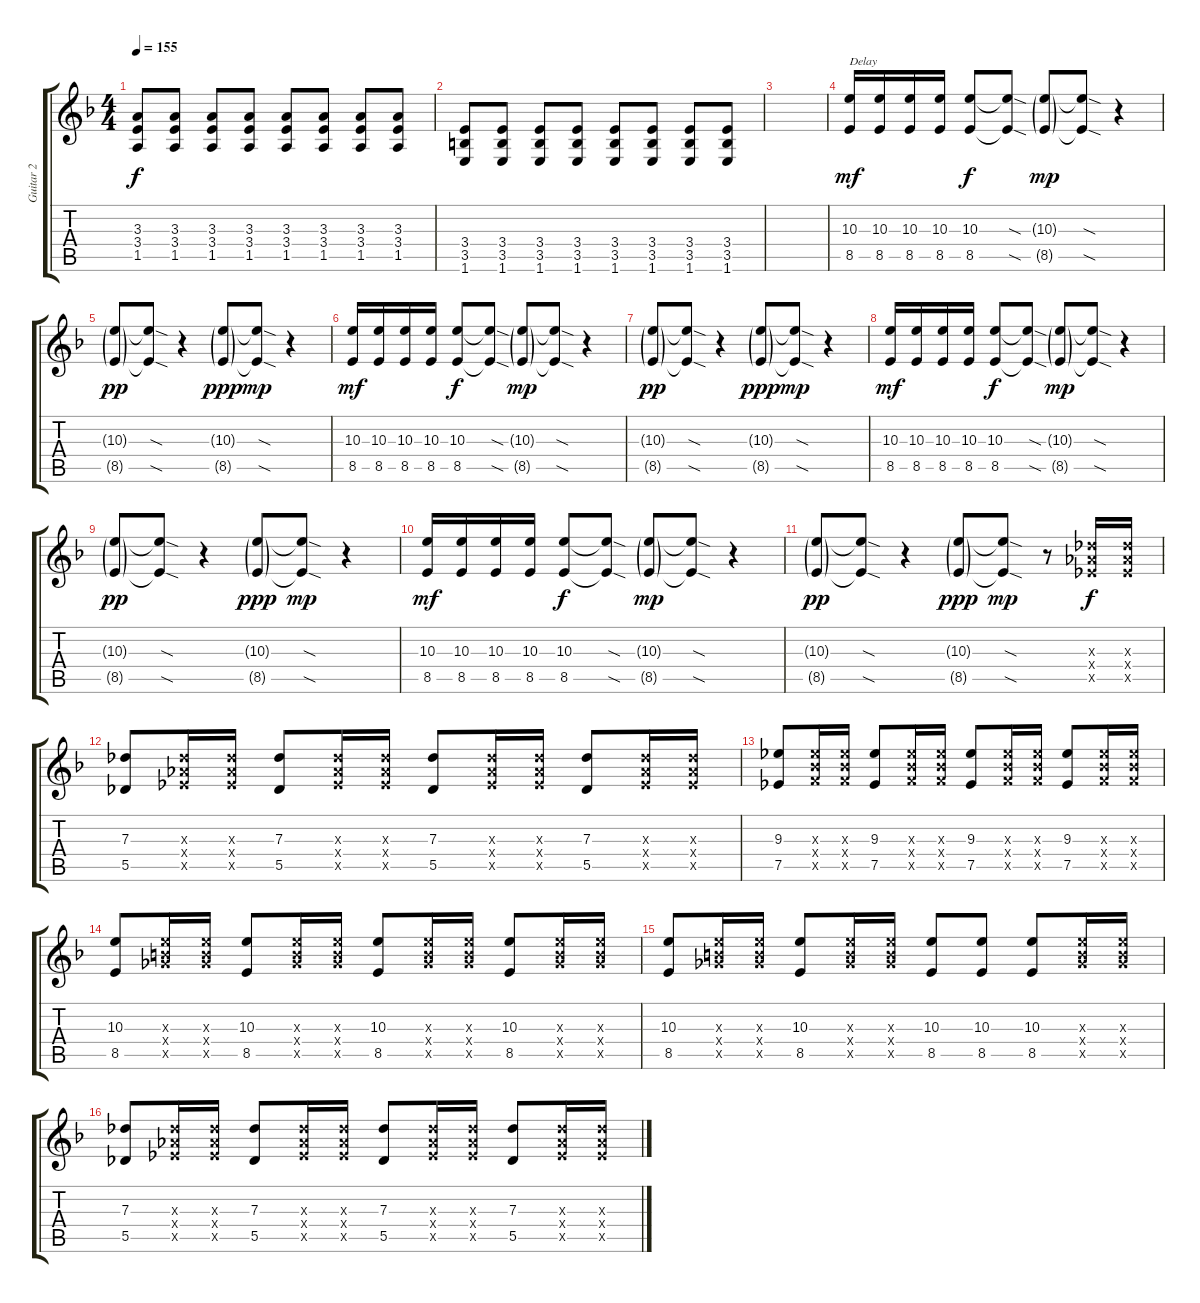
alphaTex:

\track ("Guitar 2" "Guitar 2") {instrument distortionguitar}
\staff {score tabs}
\tuning (Eb4 Bb3 Gb3 Db3 Ab2 Eb2) {hide}
\ts (4 4)
\tempo 155
\clef g2
\ks dminor
(3.3 3.4 1.5).8{dy f} (3.3 3.4 1.5).8 (3.3 3.4 1.5).8 (3.3 3.4 1.5).8 (3.3 3.4 1.5).8 (3.3 3.4 1.5).8 (3.3 3.4 1.5).8 (3.3 3.4 1.5).8 |
(3.4 3.5 1.6).8 (3.4 3.5 1.6).8 (3.4 3.5 1.6).8 (3.4 3.5 1.6).8 (3.4 3.5 1.6).8 (3.4 3.5 1.6).8 (3.4 3.5 1.6).8 (3.4 3.5 1.6).8 |
|
(10.3 8.5).16{txt "Delay" dy mf} (10.3 8.5).16 (10.3 8.5).16 (10.3 8.5).16 (10.3 8.5).8{dy f} (10.3{sod t} 8.5{sod t}).8 (10.3{g} 8.5{g}).8{dy mp} (10.3{sod t} 8.5{sod t}).8 r.4 |
(10.3{g} 8.5{g}).8{dy pp} (10.3{sod t} 8.5{sod t}).8 r.4 (10.3{g} 8.5{g}).8{dy ppp} (10.3{sod t} 8.5{sod t}).8{dy mp} r.4 |
(10.3 8.5).16{dy mf} (10.3 8.5).16 (10.3 8.5).16 (10.3 8.5).16 (10.3 8.5).8{dy f} (10.3{sod t} 8.5{sod t}).8 (10.3{g} 8.5{g}).8{dy mp} (10.3{sod t} 8.5{sod t}).8 r.4 |
(10.3{g} 8.5{g}).8{dy pp} (10.3{sod t} 8.5{sod t}).8 r.4 (10.3{g} 8.5{g}).8{dy ppp} (10.3{sod t} 8.5{sod t}).8{dy mp} r.4 |
(10.3 8.5).16{dy mf} (10.3 8.5).16 (10.3 8.5).16 (10.3 8.5).16 (10.3 8.5).8{dy f} (10.3{sod t} 8.5{sod t}).8 (10.3{g} 8.5{g}).8{dy mp} (10.3{sod t} 8.5{sod t}).8 r.4 |
(10.3{g} 8.5{g}).8{dy pp} (10.3{sod t} 8.5{sod t}).8 r.4 (10.3{g} 8.5{g}).8{dy ppp} (10.3{sod t} 8.5{sod t}).8{dy mp} r.4 |
(10.3 8.5).16{dy mf} (10.3 8.5).16 (10.3 8.5).16 (10.3 8.5).16 (10.3 8.5).8{dy f} (10.3{sod t} 8.5{sod t}).8 (10.3{g} 8.5{g}).8{dy mp} (10.3{sod t} 8.5{sod t}).8 r.4 |
(10.3{g} 8.5{g}).8{dy pp} (10.3{sod t} 8.5{sod t}).8 r.4 (10.3{g} 8.5{g}).8{dy ppp} (10.3{sod t} 8.5{sod t}).8{dy mp} r.8 (7.3{x} 7.4{x} 7.5{x}).16{dy f} (7.3{x} 7.4{x} 7.5{x}).16 |
(7.3 5.5).8 (7.3{x} 7.4{x} 7.5{x}).16 (7.3{x} 7.4{x} 7.5{x}).16 (7.3 5.5).8 (7.3{x} 7.4{x} 7.5{x}).16 (7.3{x} 7.4{x} 7.5{x}).16 (7.3 5.5).8 (7.3{x} 7.4{x} 7.5{x}).16 (7.3{x} 7.4{x} 7.5{x}).16 (7.3 5.5).8 (7.3{x} 7.4{x} 7.5{x}).16 (7.3{x} 7.4{x} 7.5{x}).16 |
(9.3 7.5).8 (9.3{x} 9.4{x} 9.5{x}).16 (9.3{x} 9.4{x} 9.5{x}).16 (9.3 7.5).8 (9.3{x} 9.4{x} 9.5{x}).16 (9.3{x} 9.4{x} 9.5{x}).16 (9.3 7.5).8 (9.3{x} 9.4{x} 9.5{x}).16 (9.3{x} 9.4{x} 9.5{x}).16 (9.3 7.5).8 (9.3{x} 9.4{x} 9.5{x}).16 (9.3{x} 9.4{x} 9.5{x}).16 |
(10.3 8.5).8 (10.3{x} 10.4{x} 10.5{x}).16 (10.3{x} 10.4{x} 10.5{x}).16 (10.3 8.5).8 (10.3{x} 10.4{x} 10.5{x}).16 (10.3{x} 10.4{x} 10.5{x}).16 (10.3 8.5).8 (10.3{x} 10.4{x} 10.5{x}).16 (10.3{x} 10.4{x} 10.5{x}).16 (10.3 8.5).8 (10.3{x} 10.4{x} 10.5{x}).16 (10.3{x} 10.4{x} 10.5{x}).16 |
(10.3 8.5).8 (10.3{x} 10.4{x} 10.5{x}).16 (10.3{x} 10.4{x} 10.5{x}).16 (10.3 8.5).8 (10.3{x} 10.4{x} 10.5{x}).16 (10.3{x} 10.4{x} 10.5{x}).16 (10.3 8.5).8 (10.3 8.5).8 (10.3 8.5).8 (10.3{x} 10.4{x} 10.5{x}).16 (10.3{x} 10.4{x} 10.5{x}).16 |
(7.3 5.5).8 (7.3{x} 7.4{x} 7.5{x}).16 (7.3{x} 7.4{x} 7.5{x}).16 (7.3 5.5).8 (7.3{x} 7.4{x} 7.5{x}).16 (7.3{x} 7.4{x} 7.5{x}).16 (7.3 5.5).8 (7.3{x} 7.4{x} 7.5{x}).16 (7.3{x} 7.4{x} 7.5{x}).16 (7.3 5.5).8 (7.3{x} 7.4{x} 7.5{x}).16 (7.3{x} 7.4{x} 7.5{x}).16
